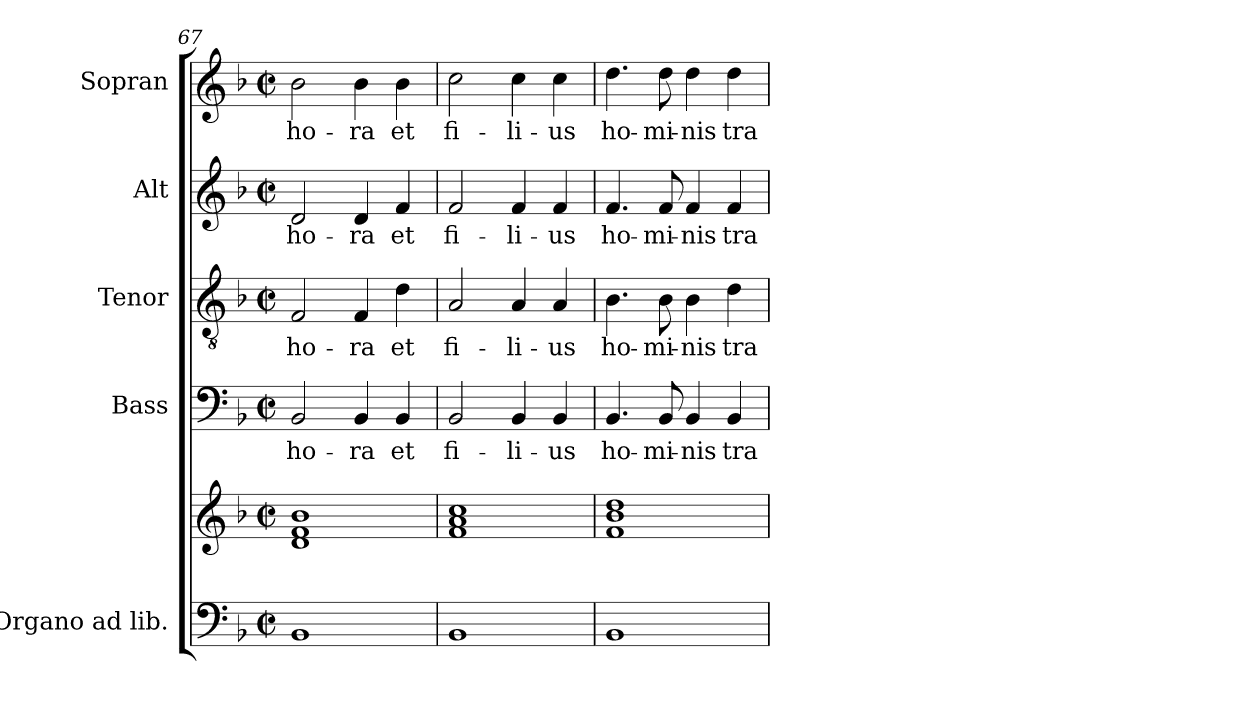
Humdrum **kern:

**kern	**kern	**kern	**text	**kern	**text	**kern	**text	**kern	**text
*part5	*part5	*part4	*part4	*part3	*part3	*part2	*part2	*part1	*part1
*staff6	*staff5	*staff4	*staff4	*staff3	*staff3	*staff2	*staff2	*staff1	*staff1
*I"Organo ad lib.	*	*I"Bass	*	*I"Tenor	*	*I"Alt	*	*I"Sopran	*
*	*	*I'B.	*	*I'T.	*	*I'A.	*	*I'S.	*
*clefF4	*clefG2	*clefF4	*	*clefGv2	*	*clefG2	*	*clefG2	*
*k[b-]	*k[b-]	*k[b-]	*	*k[b-]	*	*k[b-]	*	*k[b-]	*
*F:	*F:	*F:	*	*F:	*	*F:	*	*F:	*
*M2/2	*M2/2	*M2/2	*	*M2/2	*	*M2/2	*	*M2/2	*
*met(c|)	*met(c|)	*met(c|)	*	*met(c|)	*	*met(c|)	*	*met(c|)	*
=67	=67	=67	=67	=67	=67	=67	=67	=67	=67
!	!	!	!LO:LY:b	!	!LO:LY:b	!	!LO:LY:b	!	!LO:LY:b
1BB-	1d 1f 1b-	2BB-/	ho-	2F/	ho-	2d/	ho-	2b-\	ho-
!	!	!	!LO:LY:b	!	!LO:LY:b	!	!LO:LY:b	!	!LO:LY:b
.	.	4BB-/	-ra	4F/	-ra	4d/	-ra	4b-\	-ra
!	!	!	!LO:LY:b	!	!LO:LY:b	!	!LO:LY:b	!	!LO:LY:b
.	.	4BB-/	et	4d\	et	4f/	et	4b-\	et
=68	=68	=68	=68	=68	=68	=68	=68	=68	=68
!	!	!	!LO:LY:b	!	!LO:LY:b	!	!LO:LY:b	!	!LO:LY:b
1BB-	1f 1a 1cc	2BB-/	fi-	2A/	fi-	2f/	fi-	2cc\	fi-
!	!	!	!LO:LY:b	!	!LO:LY:b	!	!LO:LY:b	!	!LO:LY:b
.	.	4BB-/	-li-	4A/	-li-	4f/	-li-	4cc\	-li-
!	!	!	!LO:LY:b	!	!LO:LY:b	!	!LO:LY:b	!	!LO:LY:b
.	.	4BB-/	-us	4A/	-us	4f/	-us	4cc\	-us
=69	=69	=69	=69	=69	=69	=69	=69	=69	=69
!	!	!	!LO:LY:b	!	!LO:LY:b	!	!LO:LY:b	!	!LO:LY:b
1BB-	1f 1b- 1dd	4.BB-/	ho-	4.B-\	ho-	4.f/	ho-	4.dd\	ho-
!	!	!	!LO:LY:b	!	!LO:LY:b	!	!LO:LY:b	!	!LO:LY:b
.	.	8BB-/	-mi-	8B-\	-mi-	8f/	-mi-	8dd\	-mi-
!	!	!	!LO:LY:b	!	!LO:LY:b	!	!LO:LY:b	!	!LO:LY:b
.	.	4BB-/	-nis	4B-\	-nis	4f/	-nis	4dd\	-nis
!	!	!	!LO:LY:b	!	!LO:LY:b	!	!LO:LY:b	!	!LO:LY:b
.	.	4BB-/	tra-	4d\	tra-	4f/	tra-	4dd\	tra-
=	=	=	=	=	=	=	=	=	=
*-	*-	*-	*-	*-	*-	*-	*-	*-	*-
